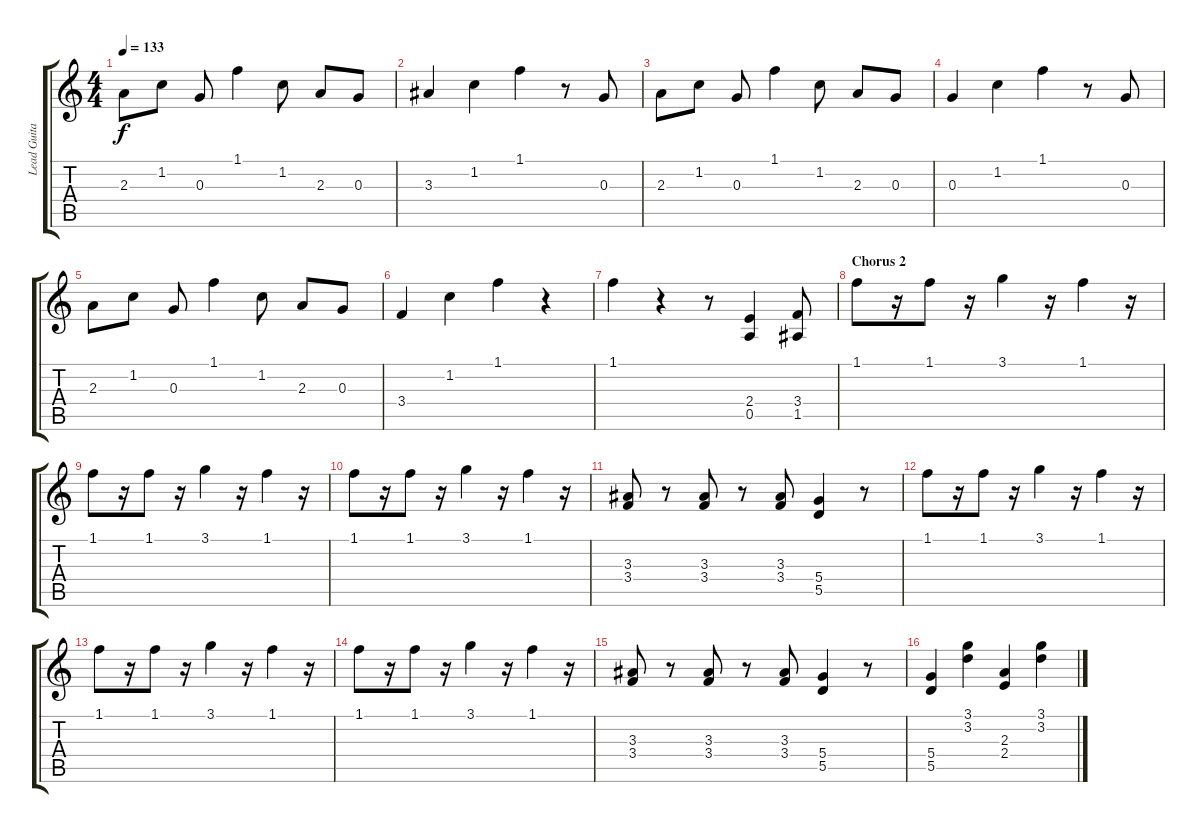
\track ("Lead Guitar" "Lead Guita") {instrument distortionguitar}
\staff {score tabs}
\tuning (E4 B3 G3 D3 A2 E2) {hide}
\ts (4 4)
\tempo 133
\clef g2
\ks c
2.3.8{dy f} 1.2.8 0.3.8 1.1.4 1.2.8 2.3.8 0.3.8 |
3.3.4 1.2.4 1.1.4 r.8 0.3.8 |
2.3.8 1.2.8 0.3.8 1.1.4 1.2.8 2.3.8 0.3.8 |
0.3.4 1.2.4 1.1.4 r.8 0.3.8 |
2.3.8 1.2.8 0.3.8 1.1.4 1.2.8 2.3.8 0.3.8 |
3.4.4 1.2.4 1.1.4 r.4 |
1.1.4 r.4 r.8 (2.4 0.5).4 (3.4 1.5).8 |
\section ("" "Chorus 2")
1.1.8 r.16 1.1.8 r.16 3.1.4 r.16 1.1.4 r.16 |
1.1.8 r.16 1.1.8 r.16 3.1.4 r.16 1.1.4 r.16 |
1.1.8 r.16 1.1.8 r.16 3.1.4 r.16 1.1.4 r.16 |
(3.3 3.4).8 r.8 (3.3 3.4).8 r.8 (3.3 3.4).8 (5.4 5.5).4 r.8 |
1.1.8 r.16 1.1.8 r.16 3.1.4 r.16 1.1.4 r.16 |
1.1.8 r.16 1.1.8 r.16 3.1.4 r.16 1.1.4 r.16 |
1.1.8 r.16 1.1.8 r.16 3.1.4 r.16 1.1.4 r.16 |
(3.3 3.4).8 r.8 (3.3 3.4).8 r.8 (3.3 3.4).8 (5.4 5.5).4 r.8 |
(5.4 5.5).4 (3.1 3.2).4 (2.3 2.4).4 (3.1 3.2).4
